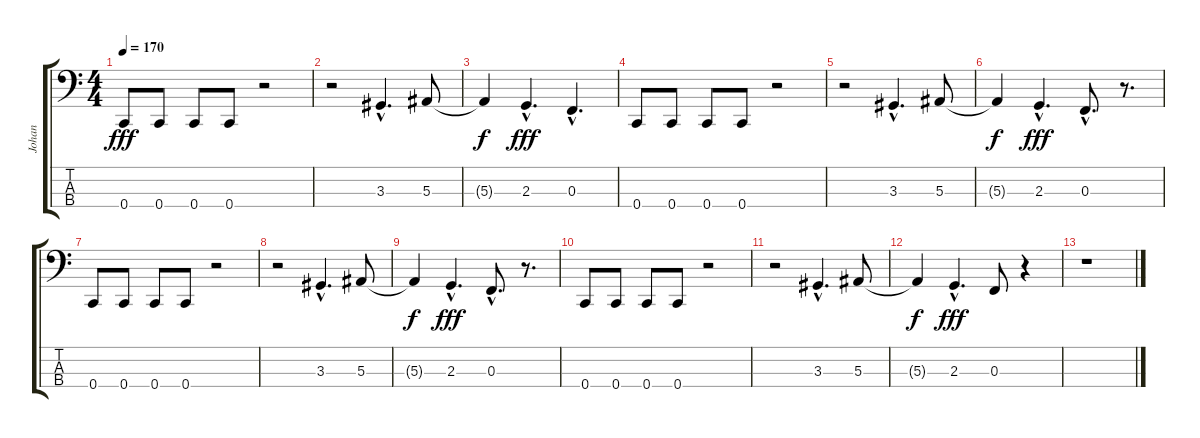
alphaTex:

\track ("Johan" "Johan") {instrument electricbasspick}
\staff {score tabs}
\tuning (Eb2 Bb1 F1 C1) {hide}
\ts (4 4)
\tempo 170
\clef f4
\ks c
0.4.8{dy fff} 0.4.8 0.4.8 0.4.8 r.2 |
r.2 3.3{hac}.4{d} 5.3.8 |
5.3{t}.4{dy f} 2.3{hac}.4{d dy fff} 0.3{hac}.4{d} |
0.4.8 0.4.8 0.4.8 0.4.8 r.2 |
r.2 3.3{hac}.4{d} 5.3.8 |
5.3{t}.4{dy f} 2.3{hac}.4{d dy fff} 0.3{hac}.8{d} r.8{d} |
0.4.8 0.4.8 0.4.8 0.4.8 r.2 |
r.2 3.3{hac}.4{d} 5.3.8 |
5.3{t}.4{dy f} 2.3{hac}.4{d dy fff} 0.3{hac}.8{d} r.8{d} |
0.4.8 0.4.8 0.4.8 0.4.8 r.2 |
r.2 3.3{hac}.4{d} 5.3.8 |
5.3{t}.4{dy f} 2.3{hac}.4{d dy fff} 0.3.8 r.4 |
r.1
